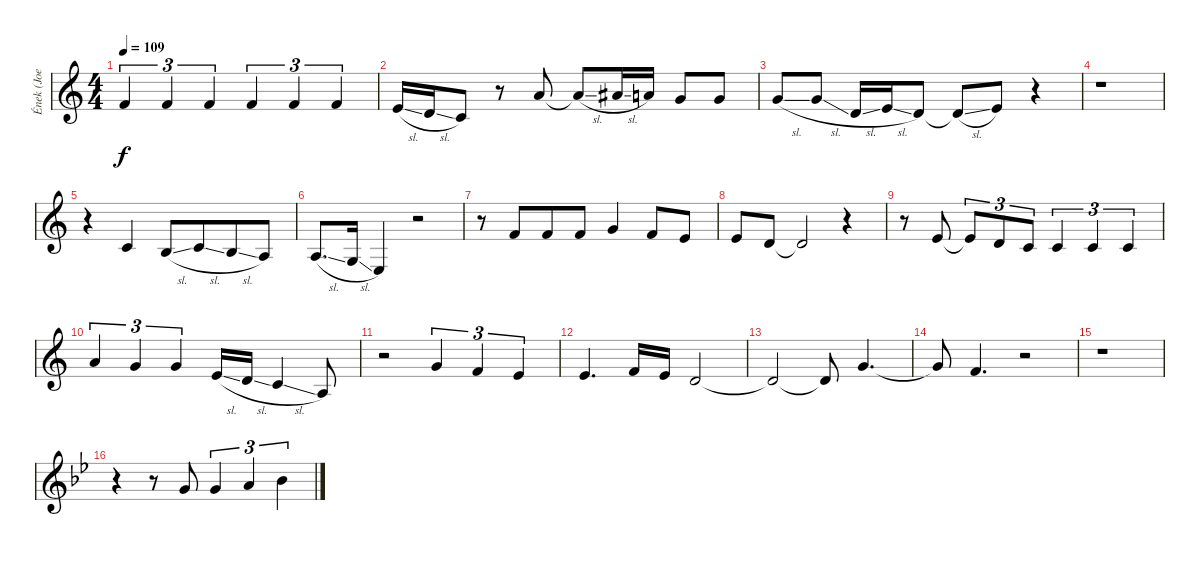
\track ("Ének (Joe Lynn Turner)" "Ének (Joe ") {instrument lead2sawtooth}
\staff {score}
\tuning (E4 B3 G3 D3 A2 E2) {hide}
\ts (4 4)
\tempo 109
\clef g2
\ks c
1.1.4{tu (3 2) dy f} 1.1.4{tu (3 2)} 1.1.4{tu (3 2)} 1.1.4{tu (3 2)} 1.1.4{tu (3 2)} 1.1.4{tu (3 2)} |
5.2{sl}.16 3.2{sl}.16 1.2.8 r.8 5.1.8 5.1{sl t}.8 6.1{sl}.16 5.1.16 3.1.8 3.1.8 |
8.2{sl}.8 8.2{sl}.8 3.2{sl}.16 5.2{sl}.16 3.2.8 3.2{sl t}.8 5.2.8 r.4 |
r.1 |
r.4 1.2.4 4.3{sl}.8 5.3{sl}.8{beam merge} 4.3{sl}.8 2.3.8 |
7.4{sl}.8{d} 5.4{sl}.16 2.4.4 r.2 |
r.8 1.1.8{beam merge} 1.1.8 1.1.8 3.1.4 1.1.8 0.1.8 |
0.1.8 3.2.8 3.2{t}.2 r.4 |
r.8 0.1.8 0.1{t}.8{tu (3 2)} 3.2.8{tu (3 2)} 1.2.8{tu (3 2)} 1.2.4{tu (3 2)} 1.2.4{tu (3 2)} 1.2.4{tu (3 2)} |
5.1.4{tu (3 2)} 3.1.4{tu (3 2)} 3.1.4{tu (3 2)} 9.3{sl}.16 7.3{sl}.16 5.3{sl}.4 2.3.8 |
r.2 3.1.4{tu (3 2)} 1.1.4{tu (3 2)} 0.1.4{tu (3 2)} |
5.2.4{d} 1.1.16 0.1.16 3.2.2 |
3.2{t}.2 3.2{t}.8 3.1.4{d} |
3.1{t}.8 1.1.4{d} r.2 |
r.1 |
\ks bb
r.4 r.8 3.1.8 3.1.4{tu (3 2)} 5.1.4{tu (3 2)} 6.1.4{tu (3 2)}
